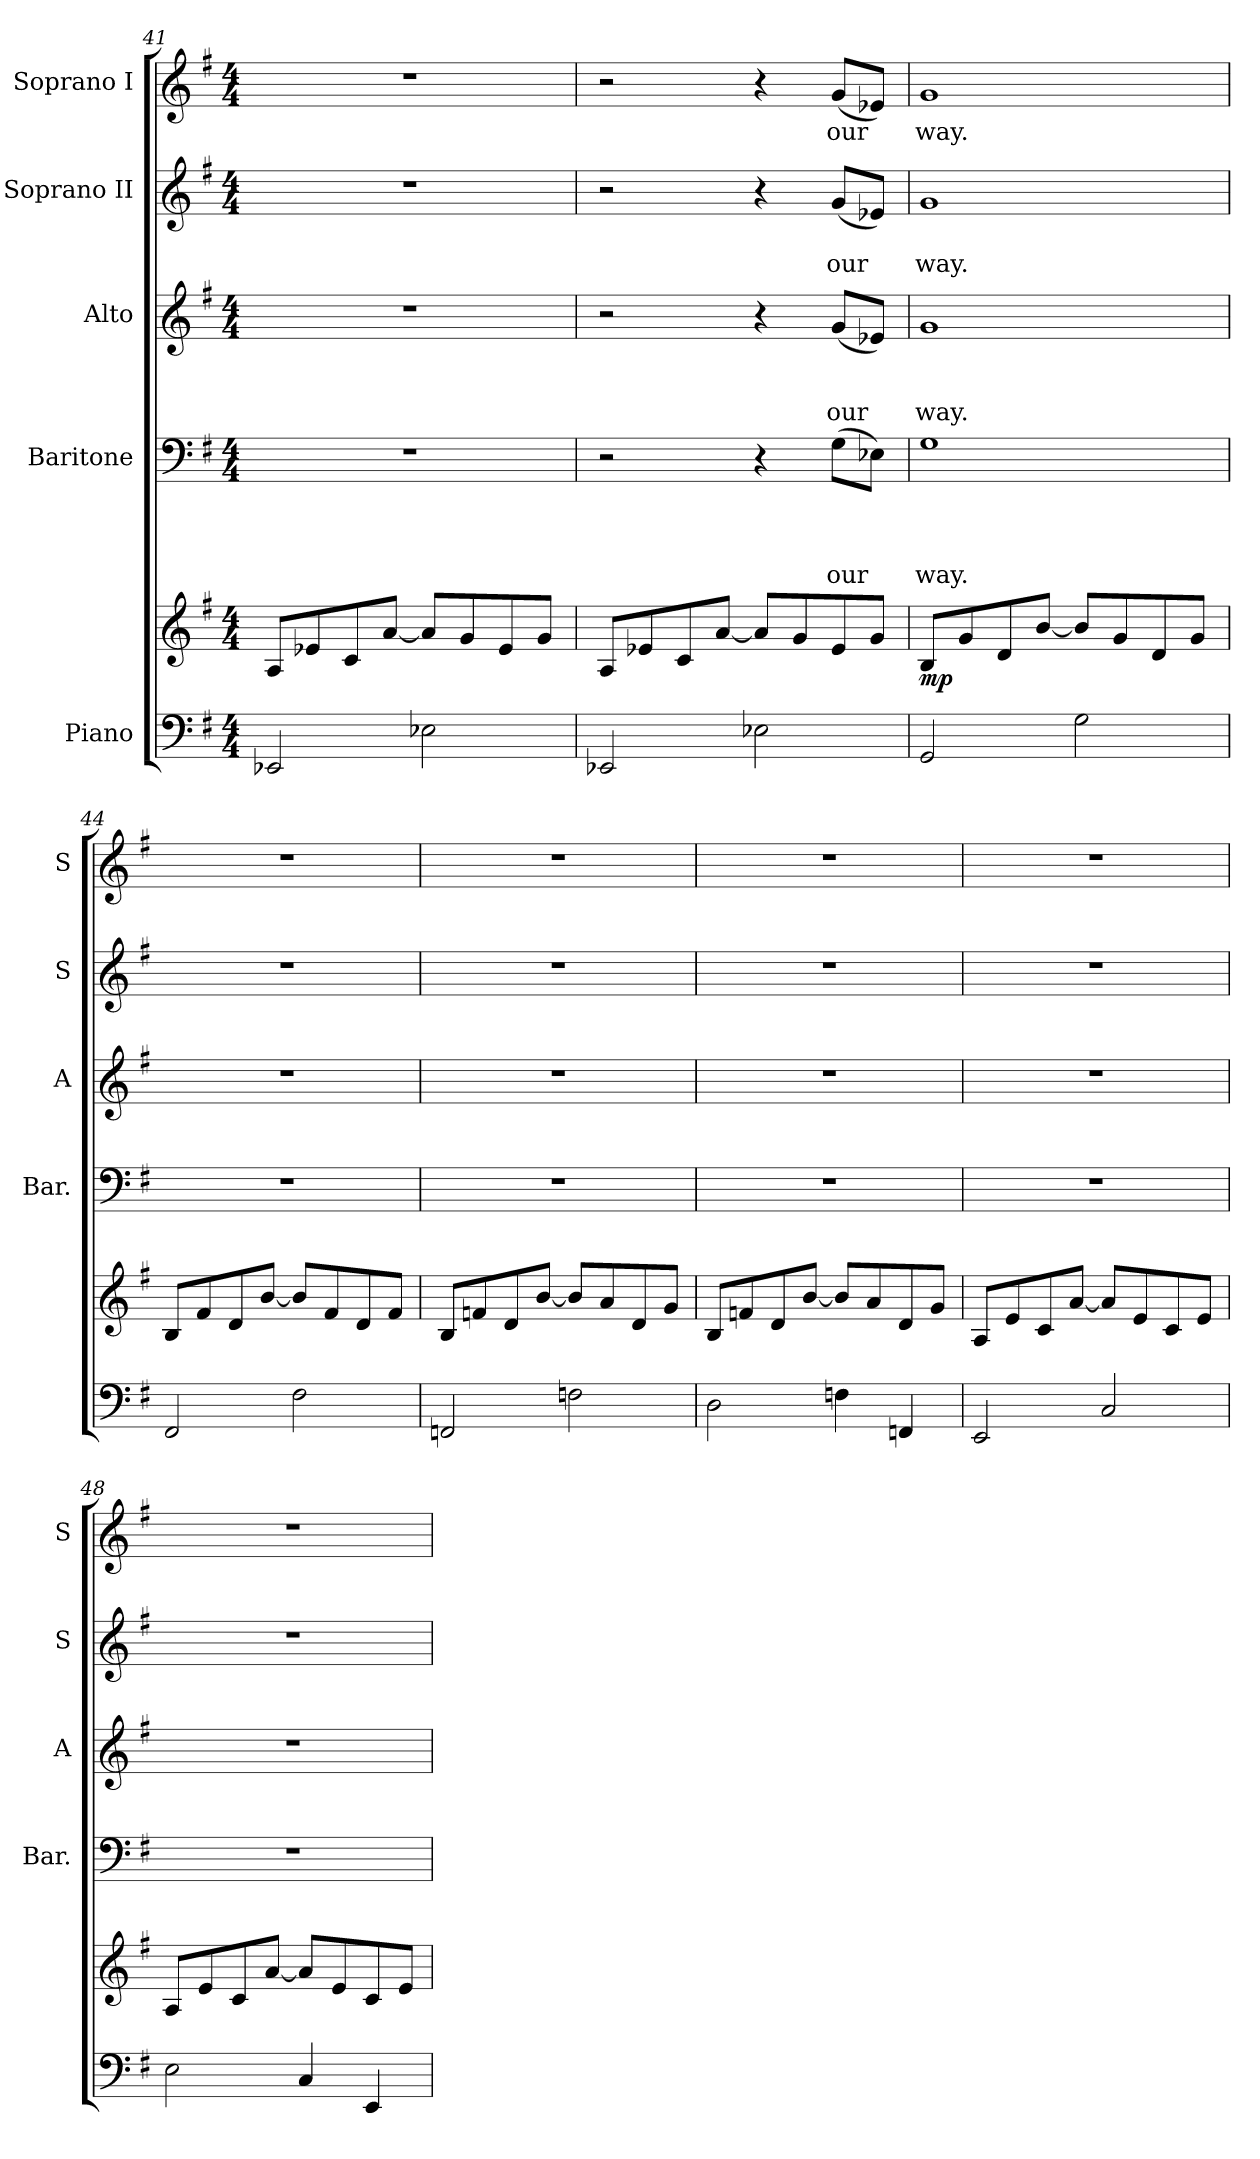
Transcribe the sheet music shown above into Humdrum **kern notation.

**kern	**kern	**dynam	**kern	**text	**text	**text	**text	**kern	**text	**text	**text	**kern	**text	**text	**kern	**text
*part5	*part5	*part5	*part4	*part4	*part4	*part4	*part4	*part3	*part3	*part3	*part3	*part2	*part2	*part2	*part1	*part1
*staff6	*staff5	*staff5/6	*staff4	*staff4	*staff4	*staff4	*staff4	*staff3	*staff3	*staff3	*staff3	*staff2	*staff2	*staff2	*staff1	*staff1
*I"Piano	*	*	*I"Baritone	*	*	*	*	*I"Alto	*	*	*	*I"Soprano II	*	*	*I"Soprano I	*
*	*	*	*I'Bar.	*	*	*	*	*I'A	*	*	*	*I'S	*	*	*I'S	*
!!LO:PB:g=z
*clefF4	*clefG2	*	*clefF4	*	*	*	*	*clefG2	*	*	*	*clefG2	*	*	*clefG2	*
*k[f#]	*k[f#]	*	*k[f#]	*	*	*	*	*k[f#]	*	*	*	*k[f#]	*	*	*k[f#]	*
*G:	*G:	*	*G:	*	*	*	*	*G:	*	*	*	*G:	*	*	*G:	*
*M4/4	*M4/4	*	*M4/4	*	*	*	*	*M4/4	*	*	*	*M4/4	*	*	*M4/4	*
=41	=41	=41	=41	=41	=41	=41	=41	=41	=41	=41	=41	=41	=41	=41	=41	=41
2EE-X/	8A/L	.	1r	.	.	.	.	1r	.	.	.	1r	.	.	1r	.
.	8e-X/	.	.	.	.	.	.	.	.	.	.	.	.	.	.	.
.	8c/	.	.	.	.	.	.	.	.	.	.	.	.	.	.	.
.	[<8a/J	.	.	.	.	.	.	.	.	.	.	.	.	.	.	.
2E-X\	8a/L]	.	.	.	.	.	.	.	.	.	.	.	.	.	.	.
.	8g/	.	.	.	.	.	.	.	.	.	.	.	.	.	.	.
.	8e-/	.	.	.	.	.	.	.	.	.	.	.	.	.	.	.
.	8g/J	.	.	.	.	.	.	.	.	.	.	.	.	.	.	.
=42	=42	=42	=42	=42	=42	=42	=42	=42	=42	=42	=42	=42	=42	=42	=42	=42
2EE-X/	8A/L	.	2r	.	.	.	.	2r	.	.	.	2r	.	.	2r	.
.	8e-X/	.	.	.	.	.	.	.	.	.	.	.	.	.	.	.
.	8c/	.	.	.	.	.	.	.	.	.	.	.	.	.	.	.
.	[<8a/J	.	.	.	.	.	.	.	.	.	.	.	.	.	.	.
2E-X\	8a/L]	.	4r	.	.	.	.	4r	.	.	.	4r	.	.	4r	.
.	8g/	.	.	.	.	.	.	.	.	.	.	.	.	.	.	.
!	!	!	!	!	!	!	!LO:LY:b	!	!	!	!LO:LY:b	!	!	!LO:LY:b	!	!LO:LY:b
.	8e-/	.	(>8G\L	.	.	.	our	(<8g/L	.	.	our	(<8g/L	.	our	(<8g/L	our
.	8g/J	.	8E-X\J)	.	.	.	.	8e-X/J)	.	.	.	8e-X/J)	.	.	8e-X/J)	.
=43	=43	=43	=43	=43	=43	=43	=43	=43	=43	=43	=43	=43	=43	=43	=43	=43
!	!	!LO:DY:b	!	!	!	!	!LO:LY:b	!	!	!	!LO:LY:b	!	!	!LO:LY:b	!	!LO:LY:b
2GG/	8B/L	mp	1G	.	.	.	way.	1g	.	.	way.	1g	.	way.	1g	way.
.	8g/	.	.	.	.	.	.	.	.	.	.	.	.	.	.	.
.	8d/	.	.	.	.	.	.	.	.	.	.	.	.	.	.	.
.	[<8b/J	.	.	.	.	.	.	.	.	.	.	.	.	.	.	.
2G\	8b/L]	.	.	.	.	.	.	.	.	.	.	.	.	.	.	.
.	8g/	.	.	.	.	.	.	.	.	.	.	.	.	.	.	.
.	8d/	.	.	.	.	.	.	.	.	.	.	.	.	.	.	.
.	8g/J	.	.	.	.	.	.	.	.	.	.	.	.	.	.	.
=44	=44	=44	=44	=44	=44	=44	=44	=44	=44	=44	=44	=44	=44	=44	=44	=44
2FF#/	8B/L	.	1r	.	.	.	.	1r	.	.	.	1r	.	.	1r	.
.	8f#/	.	.	.	.	.	.	.	.	.	.	.	.	.	.	.
.	8d/	.	.	.	.	.	.	.	.	.	.	.	.	.	.	.
.	[<8b/J	.	.	.	.	.	.	.	.	.	.	.	.	.	.	.
2F#\	8b/L]	.	.	.	.	.	.	.	.	.	.	.	.	.	.	.
.	8f#/	.	.	.	.	.	.	.	.	.	.	.	.	.	.	.
.	8d/	.	.	.	.	.	.	.	.	.	.	.	.	.	.	.
.	8f#/J	.	.	.	.	.	.	.	.	.	.	.	.	.	.	.
!!LO:LB:g=z
=45	=45	=45	=45	=45	=45	=45	=45	=45	=45	=45	=45	=45	=45	=45	=45	=45
2FFn/	8B/L	.	1r	.	.	.	.	1r	.	.	.	1r	.	.	1r	.
.	8fn/	.	.	.	.	.	.	.	.	.	.	.	.	.	.	.
.	8d/	.	.	.	.	.	.	.	.	.	.	.	.	.	.	.
.	[<8b/J	.	.	.	.	.	.	.	.	.	.	.	.	.	.	.
2Fn\	8b/L]	.	.	.	.	.	.	.	.	.	.	.	.	.	.	.
.	8a/	.	.	.	.	.	.	.	.	.	.	.	.	.	.	.
.	8d/	.	.	.	.	.	.	.	.	.	.	.	.	.	.	.
.	8g/J	.	.	.	.	.	.	.	.	.	.	.	.	.	.	.
=46	=46	=46	=46	=46	=46	=46	=46	=46	=46	=46	=46	=46	=46	=46	=46	=46
2D\	8B/L	.	1r	.	.	.	.	1r	.	.	.	1r	.	.	1r	.
.	8fn/	.	.	.	.	.	.	.	.	.	.	.	.	.	.	.
.	8d/	.	.	.	.	.	.	.	.	.	.	.	.	.	.	.
.	[<8b/J	.	.	.	.	.	.	.	.	.	.	.	.	.	.	.
4Fn\	8b/L]	.	.	.	.	.	.	.	.	.	.	.	.	.	.	.
.	8a/	.	.	.	.	.	.	.	.	.	.	.	.	.	.	.
4FFn/	8d/	.	.	.	.	.	.	.	.	.	.	.	.	.	.	.
.	8g/J	.	.	.	.	.	.	.	.	.	.	.	.	.	.	.
=47	=47	=47	=47	=47	=47	=47	=47	=47	=47	=47	=47	=47	=47	=47	=47	=47
2EE/	8A/L	.	1r	.	.	.	.	1r	.	.	.	1r	.	.	1r	.
.	8e/	.	.	.	.	.	.	.	.	.	.	.	.	.	.	.
.	8c/	.	.	.	.	.	.	.	.	.	.	.	.	.	.	.
.	[<8a/J	.	.	.	.	.	.	.	.	.	.	.	.	.	.	.
2C/	8a/L]	.	.	.	.	.	.	.	.	.	.	.	.	.	.	.
.	8e/	.	.	.	.	.	.	.	.	.	.	.	.	.	.	.
.	8c/	.	.	.	.	.	.	.	.	.	.	.	.	.	.	.
.	8e/J	.	.	.	.	.	.	.	.	.	.	.	.	.	.	.
=48	=48	=48	=48	=48	=48	=48	=48	=48	=48	=48	=48	=48	=48	=48	=48	=48
2E\	8A/L	.	1r	.	.	.	.	1r	.	.	.	1r	.	.	1r	.
.	8e/	.	.	.	.	.	.	.	.	.	.	.	.	.	.	.
.	8c/	.	.	.	.	.	.	.	.	.	.	.	.	.	.	.
.	[<8a/J	.	.	.	.	.	.	.	.	.	.	.	.	.	.	.
4C/	8a/L]	.	.	.	.	.	.	.	.	.	.	.	.	.	.	.
.	8e/	.	.	.	.	.	.	.	.	.	.	.	.	.	.	.
4EE/	8c/	.	.	.	.	.	.	.	.	.	.	.	.	.	.	.
.	8e/J	.	.	.	.	.	.	.	.	.	.	.	.	.	.	.
=	=	=	=	=	=	=	=	=	=	=	=	=	=	=	=	=
*-	*-	*-	*-	*-	*-	*-	*-	*-	*-	*-	*-	*-	*-	*-	*-	*-
